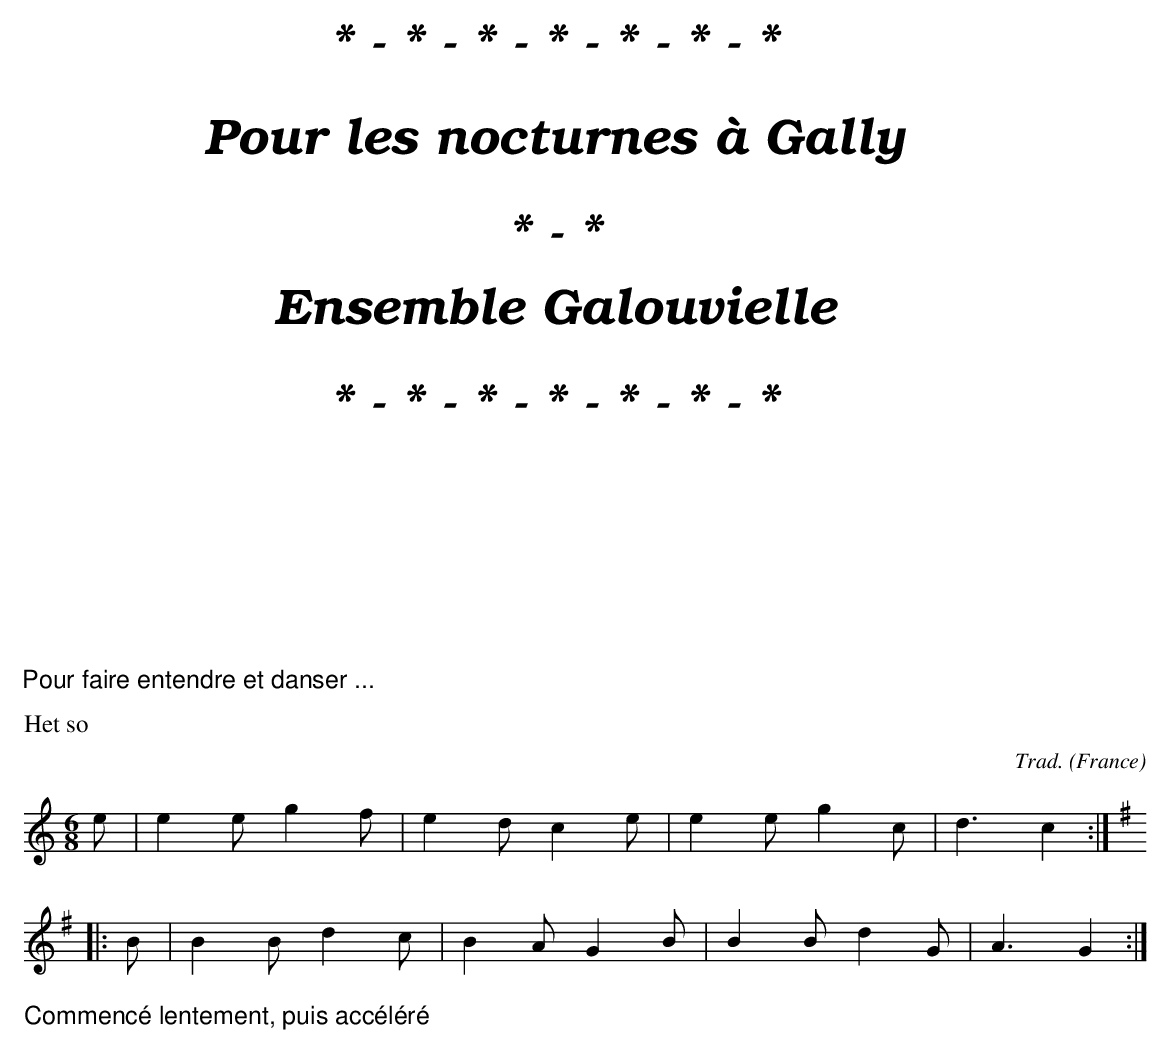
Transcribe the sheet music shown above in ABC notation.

X:1
T:Soleil, Le
T:Het so
C:Trad.
O:France
M:6/8
L:1/8
K:C
e | e2e g2f | e2d c2e | e2e g2c | d3 c2 :|
|: [K:G]
B | B2B d2c | B2A G2B | B2B d2G | A3 G2 :|

%%text Commencé lentement, puis accéléré


|: e | e2e  A2A | c2e a2b | c'2b a2d | e3c2 ::
e | e2e c2e | d2c B2c | d2f e2A | B3 c2 ::
e | e2e ^d2f | e2d c2B | e2e c2A | d3c2 ::
e | e2e x3 | x6 | x6 | x5 ::
e | e2e x3 | x6 | x6 | x5 ::
e | e2e x3 | x6 | x6 | x5 ::
e | e2e x3 | x6 | x6 | x5 ::
e | e2e x3 | x6 | x6 | x5 ::
